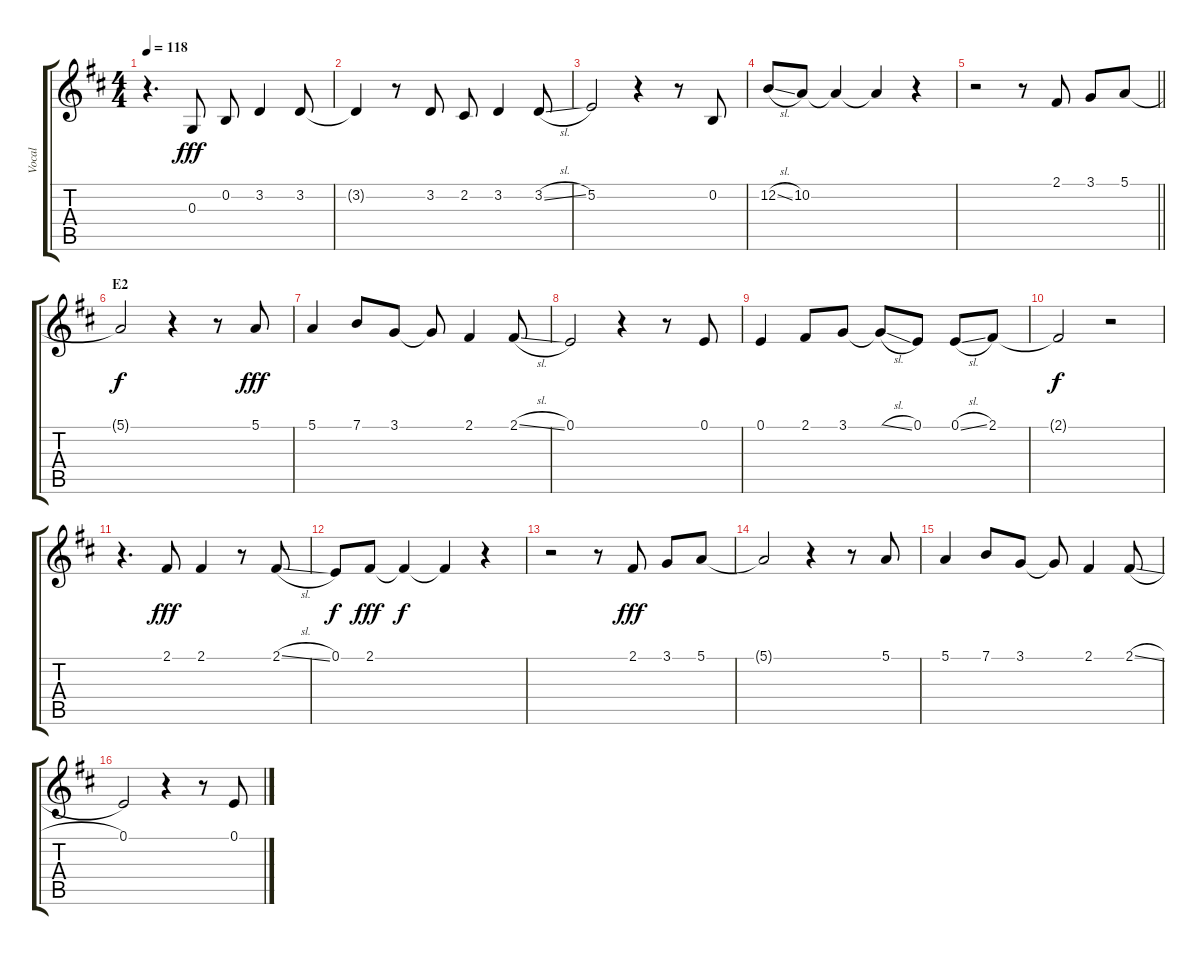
\track ("Vocal" "Vocal") {instrument voiceoohs}
\staff {score tabs}
\tuning (E4 B3 G3 D3 A2 E2) {hide}
\ts (4 4)
\tempo 118
\clef g2
\ks d
r.4{d dy fff} 0.3.8 0.2.8 3.2.4 3.2.8 |
3.2{t}.4 r.8 3.2.8 2.2.8 3.2.4 3.2{sl}.8 |
5.2.2 r.4 r.8 0.2.8 |
12.2{sl}.8 10.2.8 10.2{t}.4 10.2{t}.4 r.4 |
\barLineRight lightlight
r.2 r.8 2.1.8 3.1.8 5.1.8 |
\section ("" "E2")
5.1{t}.2{dy f} r.4 r.8 5.1.8{dy fff} |
5.1.4 7.1.8 3.1.8 3.1{t}.8 2.1.4 2.1{sl}.8 |
0.1.2 r.4 r.8 0.1.8 |
0.1.4 2.1.8 3.1.8 3.1{sl t}.8 0.1.8 0.1{sl}.8 2.1.8 |
2.1{t}.2{dy f} r.2 |
r.4{d} 2.1.8{dy fff} 2.1.4 r.8 2.1{sl}.8 |
0.1.8{dy f} 2.1.8{dy fff} 2.1{t}.4{dy f} 2.1{t}.4 r.4 |
r.2 r.8 2.1.8{dy fff} 3.1.8 5.1.8 |
5.1{t}.2 r.4 r.8 5.1.8 |
5.1.4 7.1.8 3.1.8 3.1{t}.8 2.1.4 2.1{sl}.8 |
0.1.2 r.4 r.8 0.1.8
